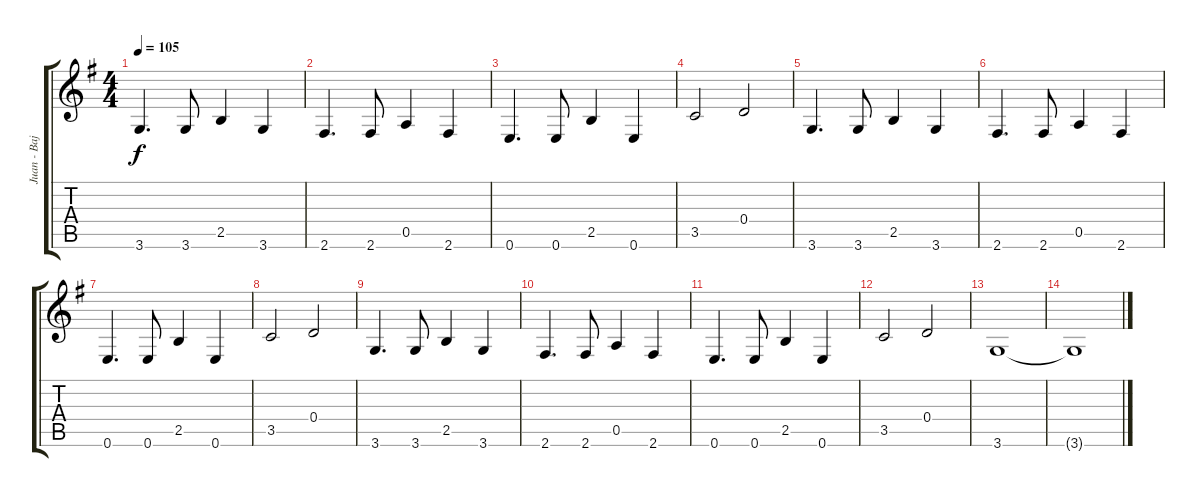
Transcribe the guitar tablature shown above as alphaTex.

\track ("Juan - Bajo" "Juan - Baj") {instrument acousticbass}
\staff {score tabs}
\tuning (E4 B3 G3 D3 A2 E2) {hide}
\ts (4 4)
\tempo 105
\clef g2
\ks g
3.6.4{d dy f} 3.6.8 2.5.4 3.6.4 |
2.6.4{d} 2.6.8 0.5.4 2.6.4 |
0.6.4{d} 0.6.8 2.5.4 0.6.4 |
3.5.2 0.4.2 |
3.6.4{d} 3.6.8 2.5.4 3.6.4 |
2.6.4{d} 2.6.8 0.5.4 2.6.4 |
0.6.4{d} 0.6.8 2.5.4 0.6.4 |
3.5.2 0.4.2 |
3.6.4{d} 3.6.8 2.5.4 3.6.4 |
2.6.4{d} 2.6.8 0.5.4 2.6.4 |
0.6.4{d} 0.6.8 2.5.4 0.6.4 |
3.5.2 0.4.2 |
3.6.1 |
3.6{t}.1
